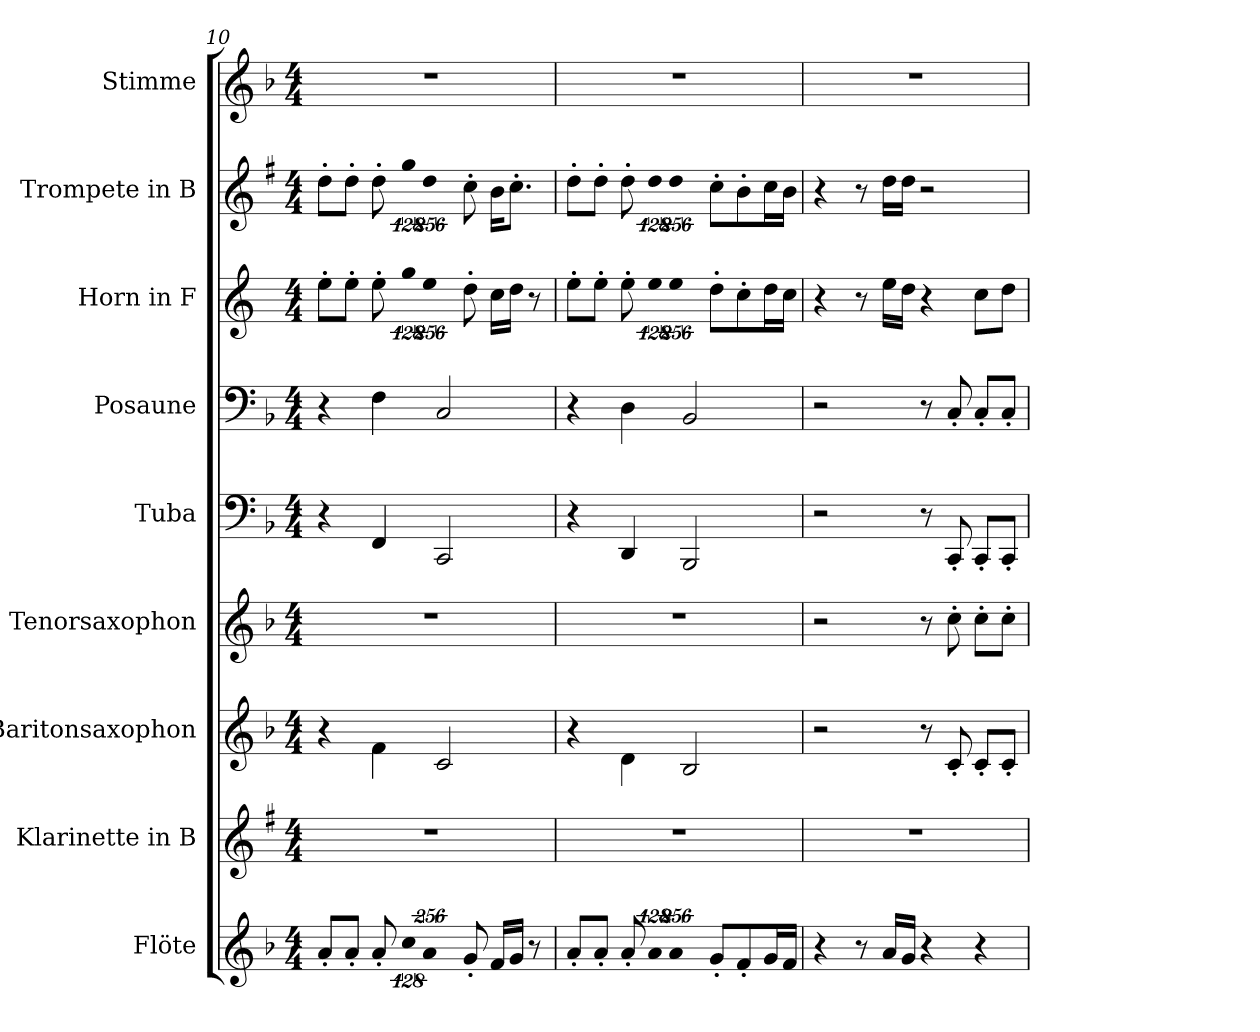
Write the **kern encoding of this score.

**kern	**kern	**kern	**kern	**kern	**kern	**kern	**kern	**kern
*part9	*part8	*part7	*part6	*part5	*part4	*part3	*part2	*part1
*staff9	*staff8	*staff7	*staff6	*staff5	*staff4	*staff3	*staff2	*staff1
*I"Flöte	*I"Klarinette in B	*I"Baritonsaxophon	*I"Tenorsaxophon	*I"Tuba	*I"Posaune	*I"Horn in F	*I"Trompete in B	*I"Stimme
*I'Fl.	*I'Kl.	*I'Bar. Sax.	*I'Ten. Sax.	*I'Tuba	*I'Pos.	*I'Hn.	*I'Trp.	*
*clefG2	*clefG2	*clefG2	*clefG2	*clefF4	*clefF4	*clefG2	*clefG2	*clefG2
*	*ITrd1c2	*ITrd12c21	*ITrd8c14	*	*	*ITrd4c7	*ITrd1c2	*
*k[b-]	*k[b-]	*k[b-]	*k[b-]	*k[b-]	*k[b-]	*k[b-]	*k[b-]	*k[b-]
*d:	*d:	*d:	*d:	*d:	*d:	*d:	*d:	*d:
*M4/4	*M4/4	*M4/4	*M4/4	*M4/4	*M4/4	*M4/4	*M4/4	*M4/4
=10	=10	=10	=10	=10	=10	=10	=10	=10
8a'i/L	1r	4r	1r	4r	4r	8a'i\L	8cc'i\L	1r
8a'i/J	.	.	.	.	.	8a'i\J	8cc'i\J	.
8a'i/	.	4Fi\	.	4FFi/	4Fi\	8a'i\	8cc'i\	.
!LO:N:vis=8	!	!	!	!	!	!LO:N:vis=8	!LO:N:vis=8	!
1024%85cci\	.	.	.	.	.	1024%85cci\	1024%85ffi\	.
!LO:N:vis=4	!	!	!	!	!	!LO:N:vis=4	!LO:N:vis=4	!
1024%171ai/	.	.	.	.	.	1024%171ai\	1024%171cci\	.
.	.	2Ci/	.	2CCi/	2Ci/	.	.	.
8g'i/	.	.	.	.	.	8g'i\	8b-'i\	.
16fi/LL	.	.	.	.	.	16fi\LL	16ai\KL	.
16gi/JJ	.	.	.	.	.	16gi\JJ	8.b-'i\J	.
8r	.	.	.	.	.	8r	.	.
=11	=11	=11	=11	=11	=11	=11	=11	=11
8a'i/L	1r	4r	1r	4r	4r	8a'i\L	8cc'i\L	1r
8a'i/J	.	.	.	.	.	8a'i\J	8cc'i\J	.
8a'i/	.	4Di\	.	4DDi/	4Di\	8a'i\	8cc'i\	.
!LO:N:vis=8	!	!	!	!	!	!LO:N:vis=8	!LO:N:vis=8	!
1024%85ai/	.	.	.	.	.	1024%85ai\	1024%85cci\	.
!LO:N:vis=4	!	!	!	!	!	!LO:N:vis=4	!LO:N:vis=4	!
1024%171ai/	.	.	.	.	.	1024%171ai\	1024%171cci\	.
.	.	2BB-i/	.	2BBB-i/	2BB-i/	.	.	.
8g'i/L	.	.	.	.	.	8g'i\L	8b-'i\L	.
8f'i/	.	.	.	.	.	8f'i\	8a'i\	.
16gi/L	.	.	.	.	.	16gi\L	16b-i\L	.
16fi/JJ	.	.	.	.	.	16fi\JJ	16ai\JJ	.
=12	=12	=12	=12	=12	=12	=12	=12	=12
4r	1r	2r	2r	2r	2r	4r	4r	1r
8r	.	.	.	.	.	8r	8r	.
16ai/LL	.	.	.	.	.	16ai\LL	16cci\LL	.
16gi/JJ	.	.	.	.	.	16gi\JJ	16cci\JJ	.
4r	.	8r	8r	8r	8r	4r	2r	.
.	.	8C'i/	8c'i\	8CC'i/	8C'i/	.	.	.
4r	.	8C'i/L	8c'i\L	8CC'i/L	8C'i/L	8fi\L	.	.
.	.	8C'i/J	8c'i\J	8CC'i/J	8C'i/J	8gi\J	.	.
=	=	=	=	=	=	=	=	=
*-	*-	*-	*-	*-	*-	*-	*-	*-
